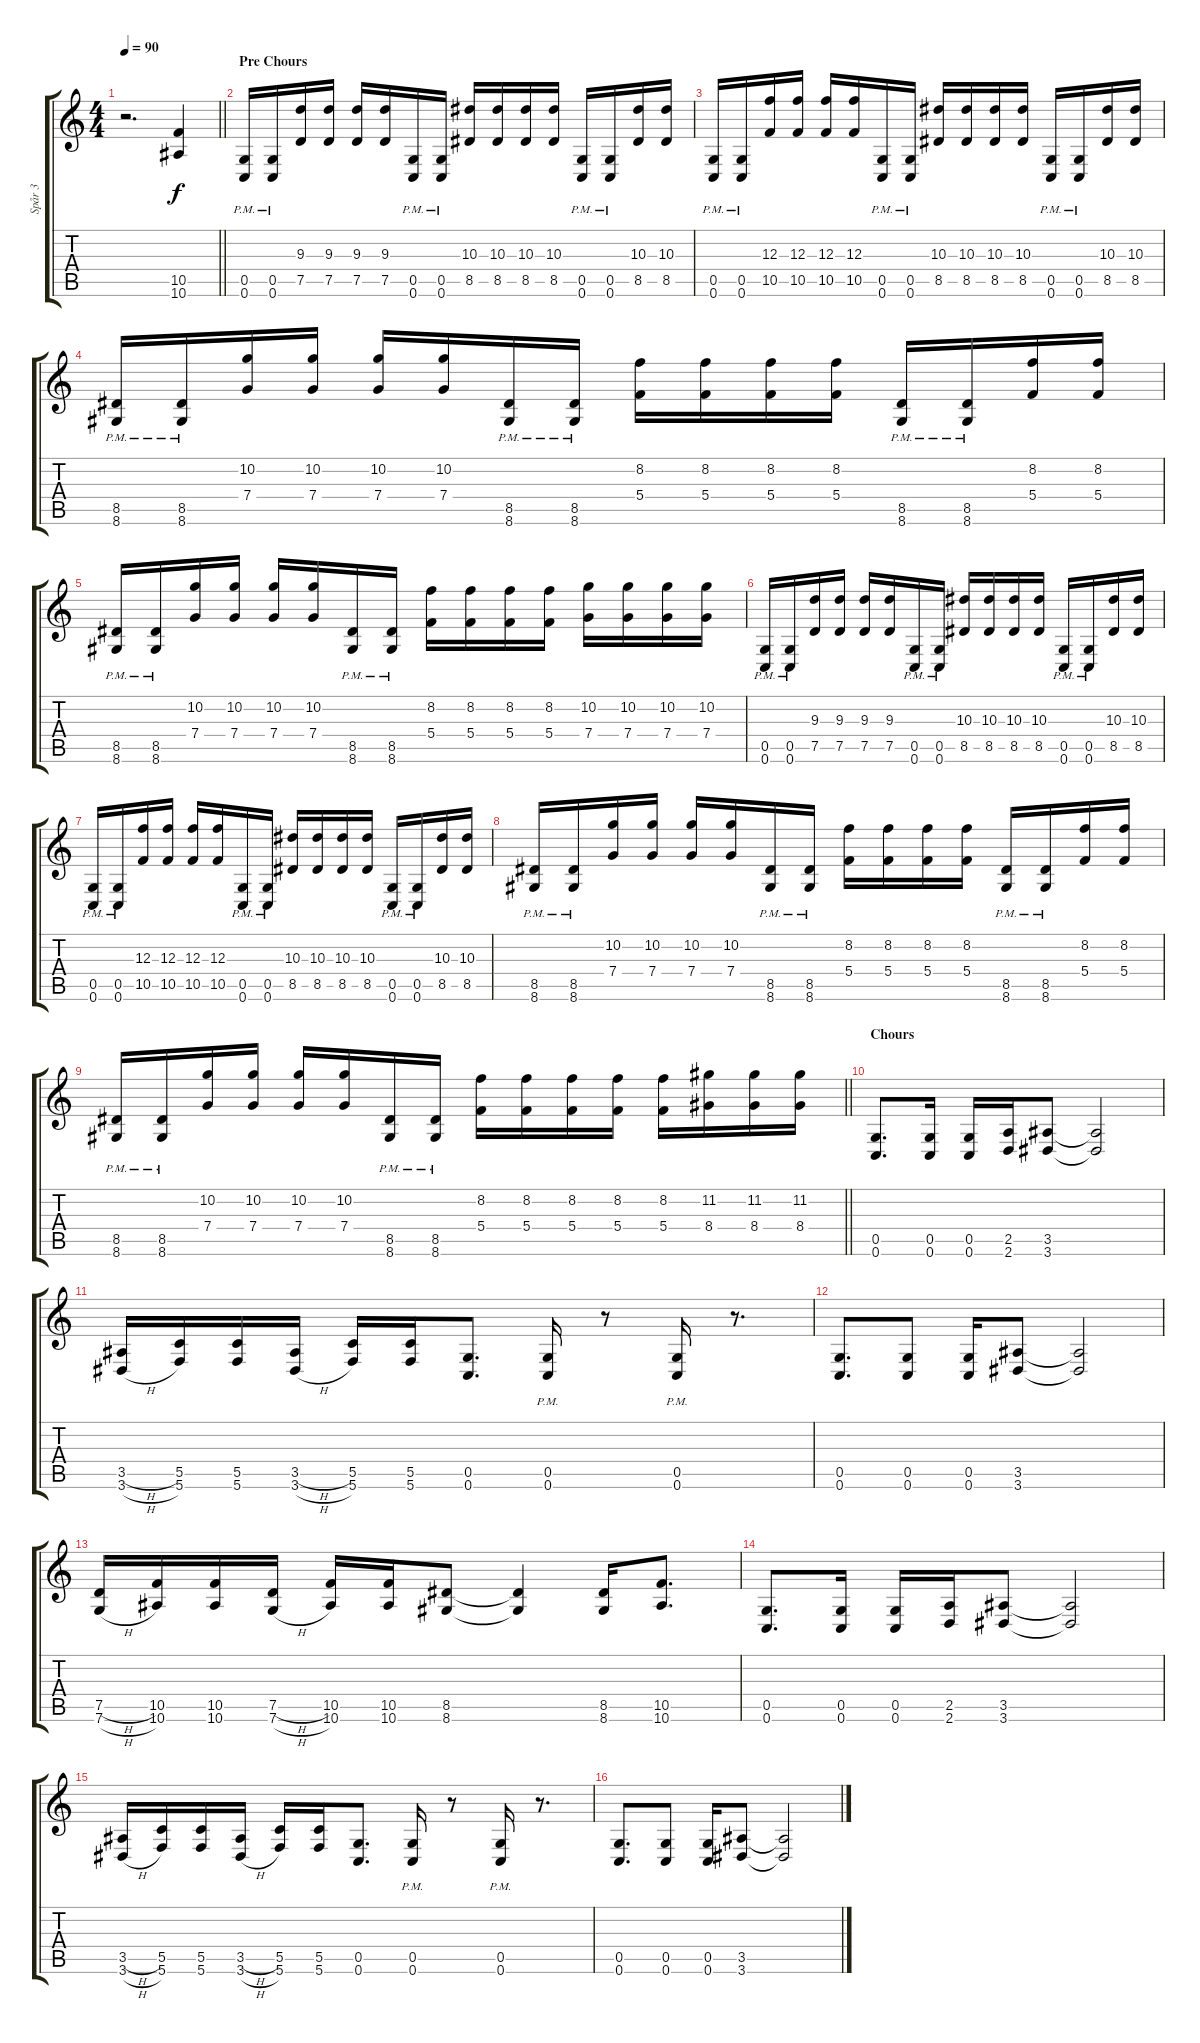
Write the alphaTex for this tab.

\track ("Spår 3" "Spår 3") {instrument distortionguitar}
\staff {score tabs}
\tuning (D4 A3 F3 C3 G2 C2) {hide}
\ts (4 4)
\tempo 90
\clef g2
\barLineRight lightlight
\ks c
r.2{d dy f} (10.5 10.6).4 |
\section ("" "Pre Chours")
(0.5{pm} 0.6{pm}).16 (0.5{pm} 0.6{pm}).16 (9.3 7.5).16 (9.3 7.5).16 (9.3 7.5).16 (9.3 7.5).16 (0.5{pm} 0.6{pm}).16 (0.5{pm} 0.6{pm}).16 (10.3 8.5).16 (10.3 8.5).16 (10.3 8.5).16 (10.3 8.5).16 (0.5{pm} 0.6{pm}).16 (0.5{pm} 0.6{pm}).16 (10.3 8.5).16 (10.3 8.5).16 |
(0.5{pm} 0.6{pm}).16 (0.5{pm} 0.6{pm}).16 (12.3 10.5).16 (12.3 10.5).16 (12.3 10.5).16 (12.3 10.5).16 (0.5{pm} 0.6{pm}).16 (0.5{pm} 0.6{pm}).16 (10.3 8.5).16 (10.3 8.5).16 (10.3 8.5).16 (10.3 8.5).16 (0.5{pm} 0.6{pm}).16 (0.5{pm} 0.6{pm}).16 (10.3 8.5).16 (10.3 8.5).16 |
(8.5{pm} 8.6{pm}).16 (8.5{pm} 8.6{pm}).16 (10.2 7.4).16 (10.2 7.4).16 (10.2 7.4).16 (10.2 7.4).16 (8.5{pm} 8.6{pm}).16 (8.5{pm} 8.6{pm}).16 (8.2 5.4).16 (8.2 5.4).16 (8.2 5.4).16 (8.2 5.4).16 (8.5{pm} 8.6{pm}).16 (8.5{pm} 8.6{pm}).16 (8.2 5.4).16 (8.2 5.4).16 |
(8.5{pm} 8.6{pm}).16 (8.5{pm} 8.6{pm}).16 (10.2 7.4).16 (10.2 7.4).16 (10.2 7.4).16 (10.2 7.4).16 (8.5{pm} 8.6{pm}).16 (8.5{pm} 8.6{pm}).16 (8.2 5.4).16 (8.2 5.4).16 (8.2 5.4).16 (8.2 5.4).16 (10.2 7.4).16 (10.2 7.4).16 (10.2 7.4).16 (10.2 7.4).16 |
(0.5{pm} 0.6{pm}).16 (0.5{pm} 0.6{pm}).16 (9.3 7.5).16 (9.3 7.5).16 (9.3 7.5).16 (9.3 7.5).16 (0.5{pm} 0.6{pm}).16 (0.5{pm} 0.6{pm}).16 (10.3 8.5).16 (10.3 8.5).16 (10.3 8.5).16 (10.3 8.5).16 (0.5{pm} 0.6{pm}).16 (0.5{pm} 0.6{pm}).16 (10.3 8.5).16 (10.3 8.5).16 |
(0.5{pm} 0.6{pm}).16 (0.5{pm} 0.6{pm}).16 (12.3 10.5).16 (12.3 10.5).16 (12.3 10.5).16 (12.3 10.5).16 (0.5{pm} 0.6{pm}).16 (0.5{pm} 0.6{pm}).16 (10.3 8.5).16 (10.3 8.5).16 (10.3 8.5).16 (10.3 8.5).16 (0.5{pm} 0.6{pm}).16 (0.5{pm} 0.6{pm}).16 (10.3 8.5).16 (10.3 8.5).16 |
(8.5{pm} 8.6{pm}).16 (8.5{pm} 8.6{pm}).16 (10.2 7.4).16 (10.2 7.4).16 (10.2 7.4).16 (10.2 7.4).16 (8.5{pm} 8.6{pm}).16 (8.5{pm} 8.6{pm}).16 (8.2 5.4).16 (8.2 5.4).16 (8.2 5.4).16 (8.2 5.4).16 (8.5{pm} 8.6{pm}).16 (8.5{pm} 8.6{pm}).16 (8.2 5.4).16 (8.2 5.4).16 |
\barLineRight lightlight
(8.5{pm} 8.6{pm}).16 (8.5{pm} 8.6{pm}).16 (10.2 7.4).16 (10.2 7.4).16 (10.2 7.4).16 (10.2 7.4).16 (8.5{pm} 8.6{pm}).16 (8.5{pm} 8.6{pm}).16 (8.2 5.4).16 (8.2 5.4).16 (8.2 5.4).16 (8.2 5.4).16 (8.2 5.4).16 (11.2 8.4).16 (11.2 8.4).16 (11.2 8.4).16 |
\section ("" "Chours")
(0.5 0.6).8{d} (0.5 0.6).16 (0.5 0.6).16 (2.5 2.6).16 (3.5 3.6).8 (3.5{t} 3.6{t}).2 |
(3.5{h} 3.6{h}).16 (5.5 5.6).16 (5.5 5.6).16 (3.5{h} 3.6{h}).16 (5.5 5.6).16 (5.5 5.6).16 (0.5 0.6).8{d} (0.5{pm} 0.6{pm}).16 r.8 (0.5{pm} 0.6{pm}).16 r.8{d} |
(0.5 0.6).8{d} (0.5 0.6).8 (0.5 0.6).16 (3.5 3.6).8 (3.5{t} 3.6{t}).2 |
(7.5{h} 7.6{h}).16 (10.5 10.6).16 (10.5 10.6).16 (7.5{h} 7.6{h}).16 (10.5 10.6).16 (10.5 10.6).16 (8.5 8.6).8 (8.5{t} 8.6{t}).4 (8.5 8.6).16 (10.5 10.6).8{d} |
(0.5 0.6).8{d} (0.5 0.6).16 (0.5 0.6).16 (2.5 2.6).16 (3.5 3.6).8 (3.5{t} 3.6{t}).2 |
(3.5{h} 3.6{h}).16 (5.5 5.6).16 (5.5 5.6).16 (3.5{h} 3.6{h}).16 (5.5 5.6).16 (5.5 5.6).16 (0.5 0.6).8{d} (0.5{pm} 0.6{pm}).16 r.8 (0.5{pm} 0.6{pm}).16 r.8{d} |
(0.5 0.6).8{d} (0.5 0.6).8 (0.5 0.6).16 (3.5 3.6).8 (3.5{t} 3.6{t}).2
